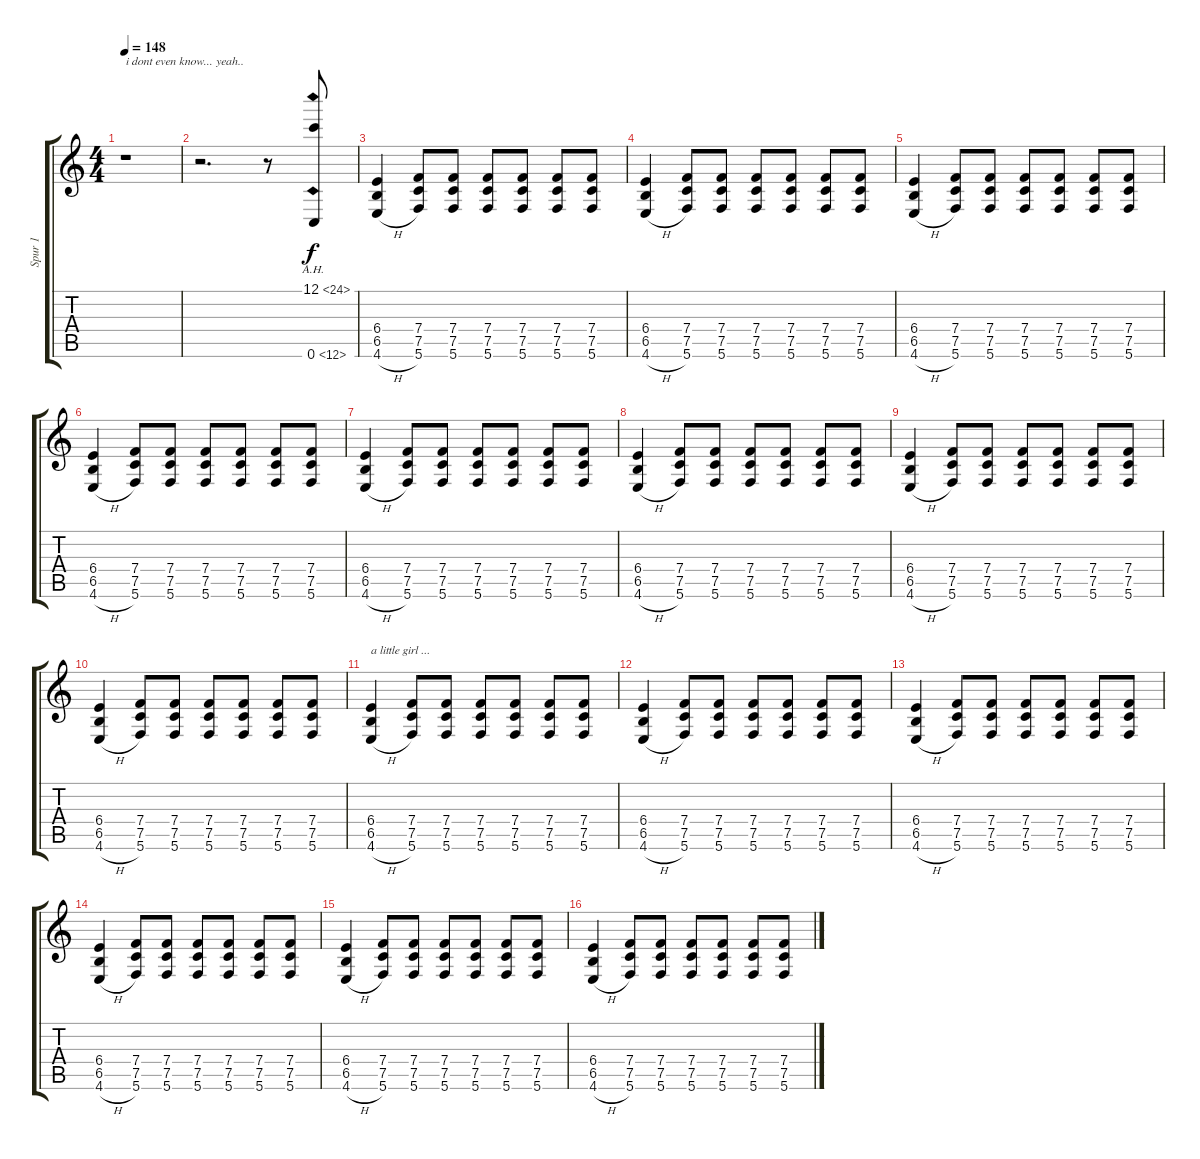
\track ("Spur 1" "Spur 1") {instrument overdrivenguitar}
\staff {score tabs}
\tuning (C4 G3 Eb3 Bb2 F2 C2) {hide}
\ts (4 4)
\tempo 148
\clef g2
\ks c
r.1{txt "i dont even know... yeah.." dy f instrument overdrivenguitar} |
r.2{d} r.8 (12.1{ah 12} 0.6{ah 12}).8 |
(6.4 6.5 4.6{h}).4 (7.4 7.5 5.6).8 (7.4 7.5 5.6).8 (7.4 7.5 5.6).8 (7.4 7.5 5.6).8 (7.4 7.5 5.6).8 (7.4 7.5 5.6).8 |
(6.4 6.5 4.6{h}).4 (7.4 7.5 5.6).8 (7.4 7.5 5.6).8 (7.4 7.5 5.6).8 (7.4 7.5 5.6).8 (7.4 7.5 5.6).8 (7.4 7.5 5.6).8 |
(6.4 6.5 4.6{h}).4 (7.4 7.5 5.6).8 (7.4 7.5 5.6).8 (7.4 7.5 5.6).8 (7.4 7.5 5.6).8 (7.4 7.5 5.6).8 (7.4 7.5 5.6).8 |
(6.4 6.5 4.6{h}).4 (7.4 7.5 5.6).8 (7.4 7.5 5.6).8 (7.4 7.5 5.6).8 (7.4 7.5 5.6).8 (7.4 7.5 5.6).8 (7.4 7.5 5.6).8 |
(6.4 6.5 4.6{h}).4 (7.4 7.5 5.6).8 (7.4 7.5 5.6).8 (7.4 7.5 5.6).8 (7.4 7.5 5.6).8 (7.4 7.5 5.6).8 (7.4 7.5 5.6).8 |
(6.4 6.5 4.6{h}).4 (7.4 7.5 5.6).8 (7.4 7.5 5.6).8 (7.4 7.5 5.6).8 (7.4 7.5 5.6).8 (7.4 7.5 5.6).8 (7.4 7.5 5.6).8 |
(6.4 6.5 4.6{h}).4 (7.4 7.5 5.6).8 (7.4 7.5 5.6).8 (7.4 7.5 5.6).8 (7.4 7.5 5.6).8 (7.4 7.5 5.6).8 (7.4 7.5 5.6).8 |
(6.4 6.5 4.6{h}).4 (7.4 7.5 5.6).8 (7.4 7.5 5.6).8 (7.4 7.5 5.6).8 (7.4 7.5 5.6).8 (7.4 7.5 5.6).8 (7.4 7.5 5.6).8 |
(6.4 6.5 4.6{h}).4{txt "a little girl ..."} (7.4 7.5 5.6).8 (7.4 7.5 5.6).8 (7.4 7.5 5.6).8 (7.4 7.5 5.6).8 (7.4 7.5 5.6).8 (7.4 7.5 5.6).8 |
(6.4 6.5 4.6{h}).4 (7.4 7.5 5.6).8 (7.4 7.5 5.6).8 (7.4 7.5 5.6).8 (7.4 7.5 5.6).8 (7.4 7.5 5.6).8 (7.4 7.5 5.6).8 |
(6.4 6.5 4.6{h}).4 (7.4 7.5 5.6).8 (7.4 7.5 5.6).8 (7.4 7.5 5.6).8 (7.4 7.5 5.6).8 (7.4 7.5 5.6).8 (7.4 7.5 5.6).8 |
(6.4 6.5 4.6{h}).4 (7.4 7.5 5.6).8 (7.4 7.5 5.6).8 (7.4 7.5 5.6).8 (7.4 7.5 5.6).8 (7.4 7.5 5.6).8 (7.4 7.5 5.6).8 |
(6.4 6.5 4.6{h}).4 (7.4 7.5 5.6).8 (7.4 7.5 5.6).8 (7.4 7.5 5.6).8 (7.4 7.5 5.6).8 (7.4 7.5 5.6).8 (7.4 7.5 5.6).8 |
(6.4 6.5 4.6{h}).4 (7.4 7.5 5.6).8 (7.4 7.5 5.6).8 (7.4 7.5 5.6).8 (7.4 7.5 5.6).8 (7.4 7.5 5.6).8 (7.4 7.5 5.6).8
